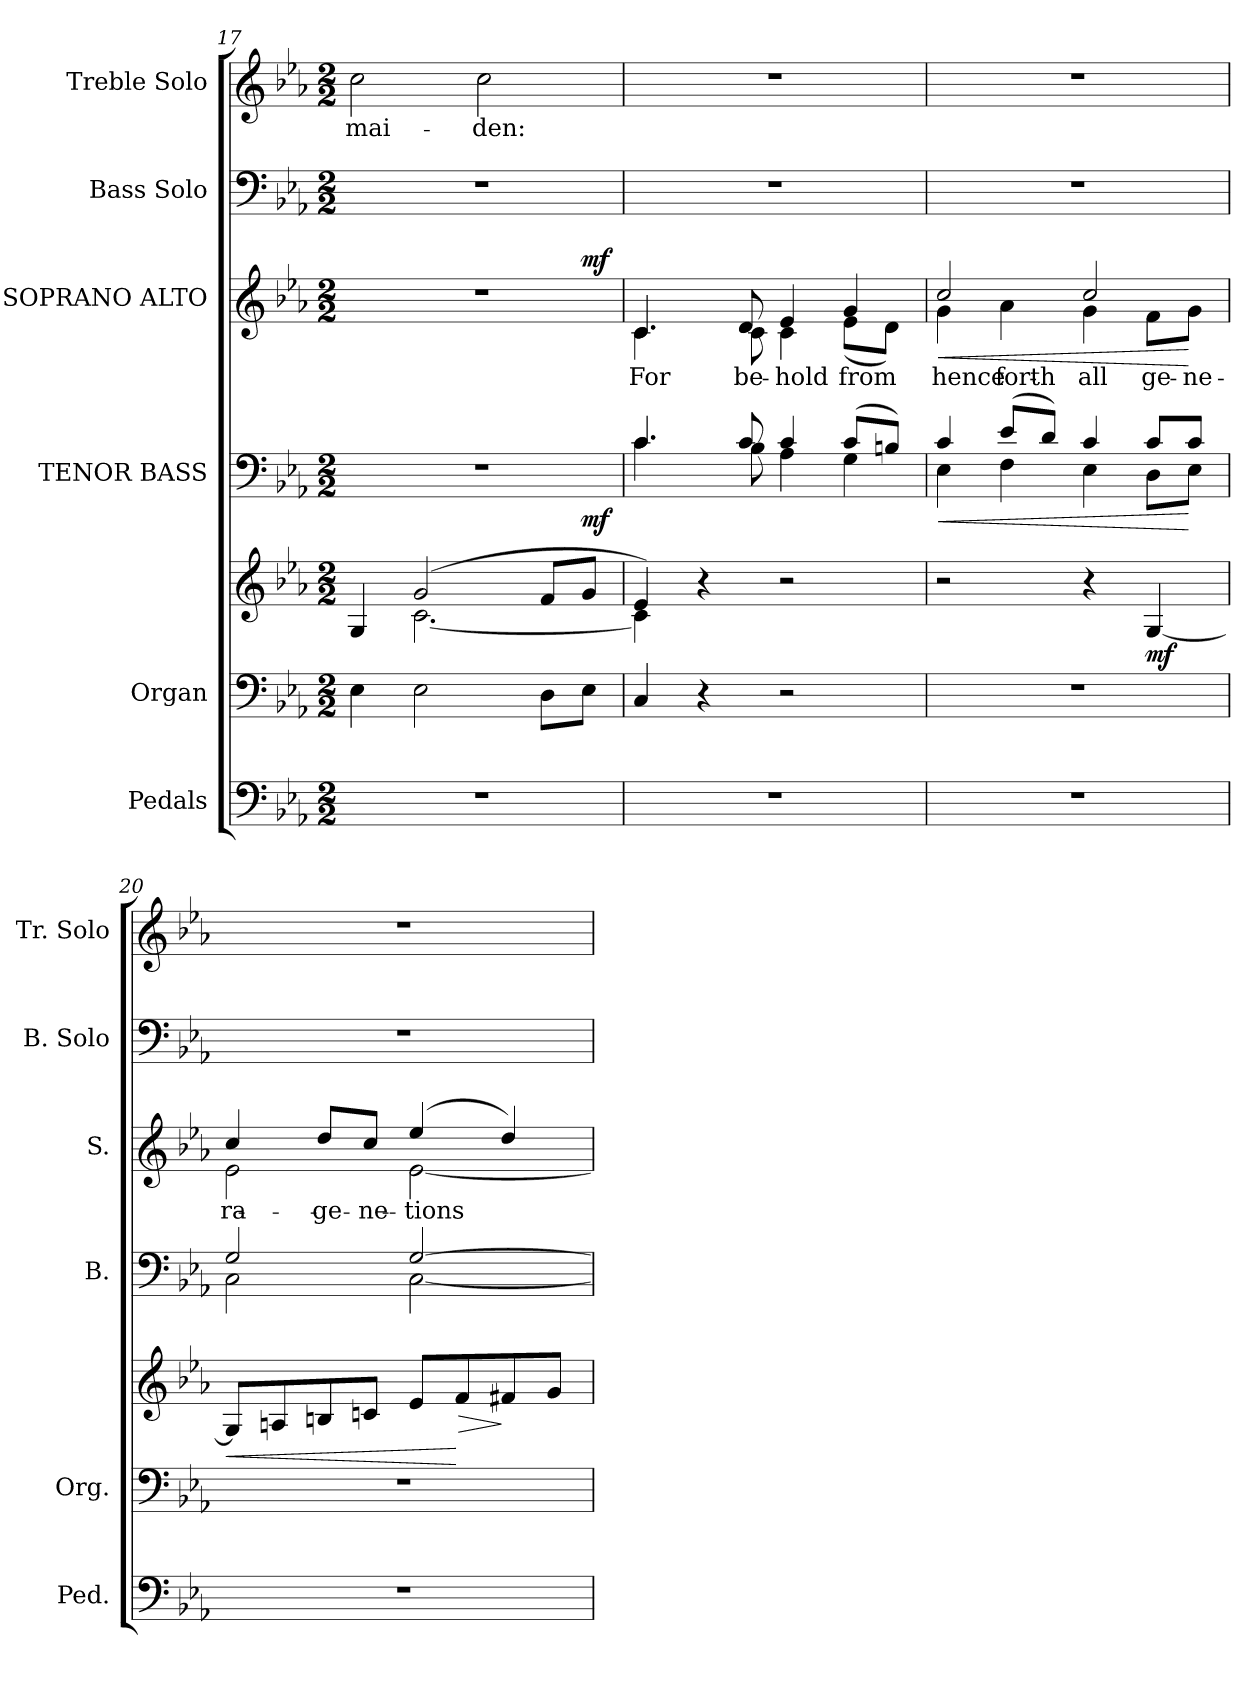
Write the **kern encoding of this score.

**kern	**kern	**kern	**dynam	**kern	**dynam	**kern	**text	**dynam	**kern	**kern	**text
*part6	*part5	*part5	*part5	*part4	*part4	*part3	*part3	*part3	*part2	*part1	*part1
*staff7	*staff6	*staff5	*staff5/6	*staff4	*staff4	*staff3	*staff3	*staff3	*staff2	*staff1	*staff1
*I"Pedals	*I"Organ	*	*	*I"TENOR BASS	*	*I"SOPRANO ALTO	*	*	*I"Bass Solo	*I"Treble Solo	*
*I'Ped.	*I'Org.	*	*	*I'B.	*	*I'S.	*	*	*I'B. Solo	*I'Tr. Solo	*
*clefF4	*clefF4	*clefG2	*	*clefF4	*	*clefG2	*	*	*clefF4	*clefG2	*
*k[b-e-a-]	*k[b-e-a-]	*k[b-e-a-]	*	*k[b-e-a-]	*	*k[b-e-a-]	*	*	*k[b-e-a-]	*k[b-e-a-]	*
*E-:	*E-:	*E-:	*	*E-:	*	*E-:	*	*	*E-:	*E-:	*
*M2/2	*M2/2	*M2/2	*	*M2/2	*	*M2/2	*	*	*M2/2	*M2/2	*
=17	=17	=17	=17	=17	=17	=17	=17	=17	=17	=17	=17
*	*	*^	*	*	*	*	*	*	*	*	*
!	!	!	!	!	!	!	!	!	!	!	!	!LO:LY:b:color=#000000
*	*	*	*	*	*^	*	*^	*	*	*	*	*
1r	4E-i\	4Gi/	4ryy	.	1r	2..ryy	.	1r	2..ryy	.	.	1r	2cci\	-mai-
.	2E-i\	(2gi/	[2.ci\	.	.	.	.	.	.	.	.	.	.	.
!	!	!	!	!	!	!	!	!	!	!	!	!	!	!LO:LY:b:color=#000000
.	.	.	.	.	.	.	.	.	.	.	.	.	2cci\	-den:
.	8Di\L	8fi/L	.	.	.	.	.	.	.	.	.	.	.	.
.	8E-i\J	8gi/J	.	.	.	8ryy	mf	.	8ryy	.	mf	.	.	.
=18	=18	=18	=18	=18	=18	=18	=18	=18	=18	=18	=18	=18	=18	=18
!	!	!	!	!	!	!	!	!	!	!LO:LY:a:color=#000000	!	!	!	!
!	!	!	!	!	!	!	!	!	!	!LO:LY:b:color=#000000	!	!	!	!
1r	4Ci/	4e-i/)	4ci\]	.	4.ci/	4.ci\	.	4.ci/	4.ci\	For	.	1r	1r	.
.	4r	4r	4ryy	.	.	.	.	.	.	.	.	.	.	.
!	!	!	!	!	!	!	!	!	!	!LO:LY:a:color=#000000	!	!	!	!
!	!	!	!	!	!	!	!	!	!	!LO:LY:b:color=#000000	!	!	!	!
.	.	.	.	.	8ci/	8B-i\	.	8di/	8ci\	be-	.	.	.	.
!	!	!	!	!	!	!	!	!	!	!LO:LY:a:color=#000000	!	!	!	!
!	!	!	!	!	!	!	!	!	!	!LO:LY:b:color=#000000	!	!	!	!
.	2r	2r	2ryy	.	4ci/	4A-i\	.	4e-i/	4ci\	-hold	.	.	.	.
!	!	!	!	!	!	!	!	!	!	!LO:LY:a:color=#000000	!	!	!	!
!	!	!	!	!	!	!	!	!	!	!LO:LY:b:color=#000000	!	!	!	!
.	.	.	.	.	(8ci/L	4Gi\	.	4gi/	(8e-i\L	from	.	.	.	.
.	.	.	.	.	8Bni/J)	.	.	.	8di\J)	.	.	.	.	.
*	*	*v	*v	*	*	*	*	*	*	*	*	*	*	*
=19	=19	=19	=19	=19	=19	=19	=19	=19	=19	=19	=19	=19	=19
!	!	!	!	!	!	!LO:HP:b	!	!	!	!	!	!	!
!	!	!	!	!	!	!	!	!	!LO:LY:a:color=#000000	!	!	!	!
!	!	!	!	!	!	!	!	!	!LO:LY:b:color=#000000	!LO:HP:b	!	!	!
1r	1r	2r	.	4ci/	4E-i\	<	2cci/	4gi\	hence-	<	1r	1r	.
!	!	!	!	!	!	!	!	!	!LO:LY:b:color=#000000	!	!	!	!
.	.	.	.	(8e-i/L	4Fi\	.	.	4a-i\	-forth	.	.	.	.
.	.	.	.	8di/J)	.	.	.	.	.	.	.	.	.
!	!	!	!	!	!	!	!	!	!LO:LY:a:color=#000000	!	!	!	!
!	!	!	!	!	!	!	!	!	!LO:LY:b:color=#000000	!	!	!	!
.	.	4r	.	4ci/	4E-i\	.	2cci/	4gi\	all	.	.	.	.
!	!	!	!	!	!	!	!	!	!LO:LY:b:color=#000000	!	!	!	!
.	.	[4Gi/	mf	8ci/L	8Di\L	.	.	8fi\L	ge-	.	.	.	.
!	!	!	!	!	!	!	!	!	!LO:LY:b:color=#000000	!	!	!	!
.	.	.	.	8ci/J	8E-i\J	[	.	8gi\J	-ne-	[	.	.	.
!!LO:PB:g=z
=20	=20	=20	=20	=20	=20	=20	=20	=20	=20	=20	=20	=20	=20
!	!	!	!LO:HP:b	!	!	!	!	!	!	!	!	!	!
!	!	!	!	!	!	!	!	!	!LO:LY:a:color=#000000	!	!	!	!
!	!	!	!	!	!	!	!	!	!LO:LY:b:color=#000000	!	!	!	!
1r	1r	8Gi/L]	<	2Gi/	2Ci\	.	4cci/	2e-i\	-ra-	.	1r	1r	.
.	.	8Ani/	.	.	.	.	.	.	.	.	.	.	.
!	!	!	!	!	!	!	!	!	!LO:LY:a:color=#000000	!	!	!	!
.	.	8Bni/	.	.	.	.	8ddi/L	.	ge-	.	.	.	.
!	!	!	!	!	!	!	!	!	!LO:LY:a:color=#000000	!	!	!	!
.	.	8cni/J	.	.	.	.	8cci/J	.	-ne-	.	.	.	.
!	!	!	!	!	!	!	!	!	!LO:LY:a:color=#000000	!	!	!	!
!	!	!	!	!	!	!	!	!	!LO:LY:b:color=#000000	!	!	!	!
.	.	8e-i/L	.	[2Gi/	[2Ci\	.	(4ee-i/	[2e-i\	-tions	.	.	.	.
!	!	!	!LO:HP:n=1:b	!	!	!	!	!	!	!	!	!	!
.	.	8fi/	[ >	.	.	.	.	.	.	.	.	.	.
.	.	8f#Xi/	]	.	.	.	4ddi/)	.	.	.	.	.	.
.	.	8gi/J	.	.	.	.	.	.	.	.	.	.	.
*	*	*	*	*v	*v	*	*	*	*	*	*	*	*
*	*	*	*	*	*	*v	*v	*	*	*	*	*
=	=	=	=	=	=	=	=	=	=	=	=
*-	*-	*-	*-	*-	*-	*-	*-	*-	*-	*-	*-
